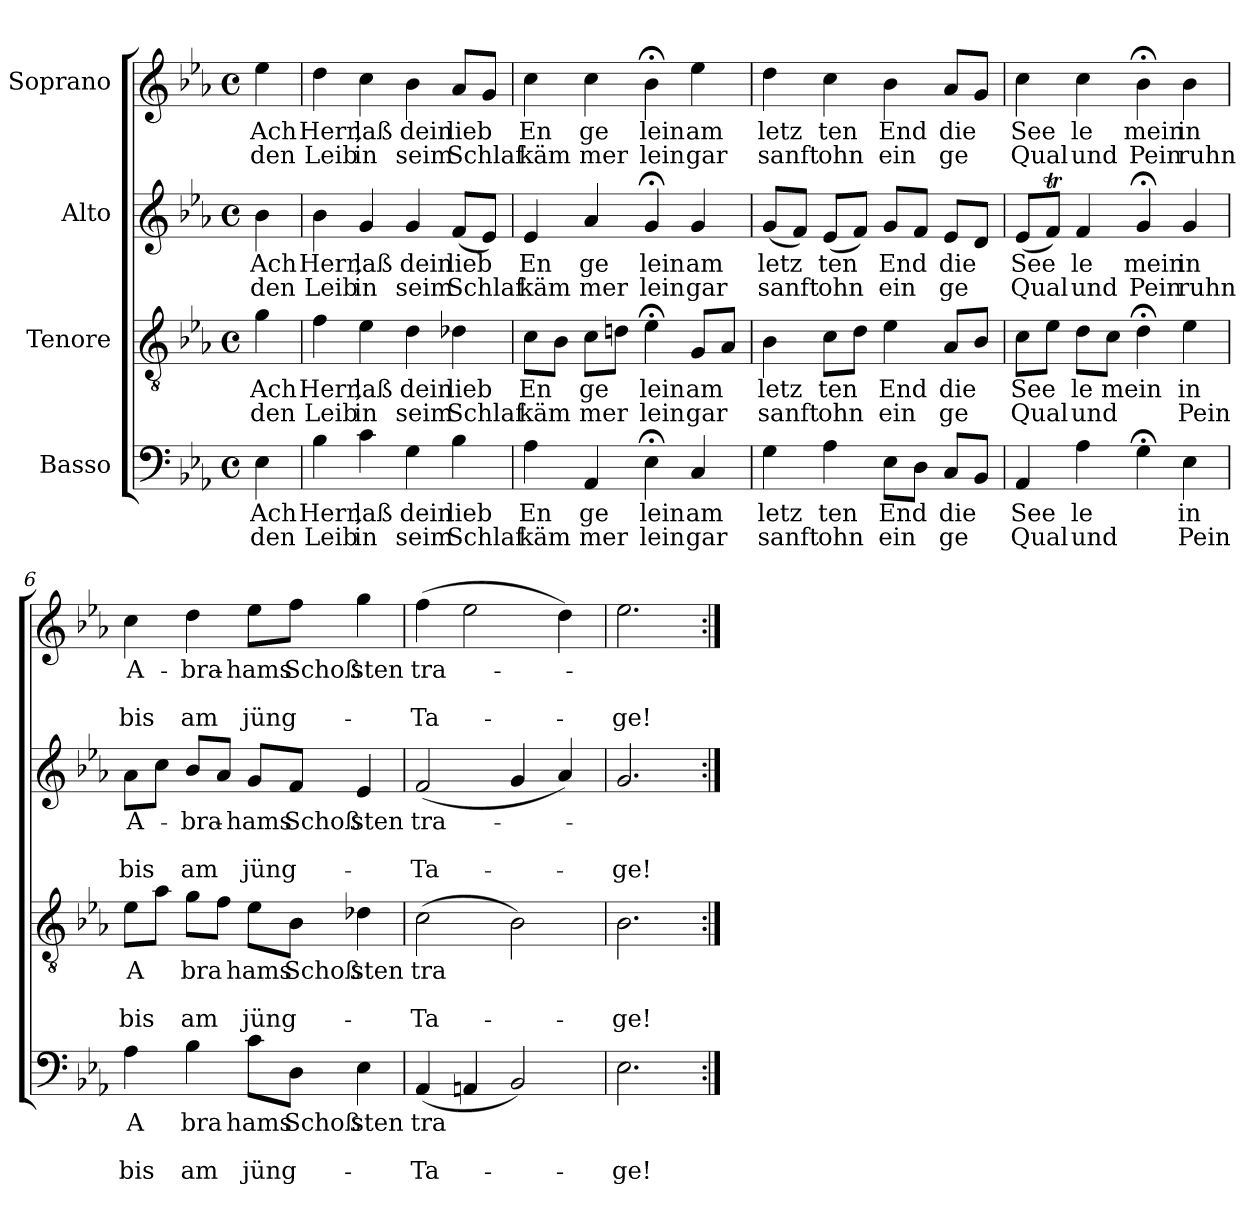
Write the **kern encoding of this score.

**kern	**text	**text	**text	**kern	**text	**text	**text	**kern	**text	**text	**text	**kern	**text	**text	**text
*part4	*part4	*part4	*part4	*part3	*part3	*part3	*part3	*part2	*part2	*part2	*part2	*part1	*part1	*part1	*part1
*staff4	*staff4	*staff4	*staff4	*staff3	*staff3	*staff3	*staff3	*staff2	*staff2	*staff2	*staff2	*staff1	*staff1	*staff1	*staff1
*I"Basso	*	*	*	*I"Tenore	*	*	*	*I"Alto	*	*	*	*I"Soprano	*	*	*
*clefF4	*	*	*	*clefGv2	*	*	*	*clefG2	*	*	*	*clefG2	*	*	*
*k[b-e-a-]	*	*	*	*k[b-e-a-]	*	*	*	*k[b-e-a-]	*	*	*	*k[b-e-a-]	*	*	*
*E-:	*	*	*	*E-:	*	*	*	*E-:	*	*	*	*E-:	*	*	*
*M4/4	*	*	*	*M4/4	*	*	*	*M4/4	*	*	*	*M4/4	*	*	*
*met(c)	*	*	*	*met(c)	*	*	*	*met(c)	*	*	*	*met(c)	*	*	*
=1	=1	=1	=1	=1	=1	=1	=1	=1	=1	=1	=1	=1	=1	=1	=1
!	!LO:LY:a	!LO:LY:a	!	!	!LO:LY:b	!LO:LY:b	!	!	!LO:LY:a	!LO:LY:a	!	!	!LO:LY:b	!LO:LY:b	!
4E-\	Ach	den	.	4g\	Ach	den	.	4b-\	Ach	den	.	4ee-\	Ach	den	.
=2!	=2!	=2!	=2!	=2!	=2!	=2!	=2!	=2!	=2!	=2!	=2!	=2!	=2!	=2!	=2!
!	!LO:LY:a	!LO:LY:a	!	!	!LO:LY:b	!LO:LY:b	!	!	!LO:LY:a	!LO:LY:a	!	!	!LO:LY:b	!LO:LY:b	!
4B-\	Herr,	Leib	.	4f\	Herr,	Leib	.	4b-\	Herr,	Leib	.	4dd\	Herr,	Leib	.
!	!LO:LY:a	!LO:LY:a	!	!	!LO:LY:b	!LO:LY:b	!	!	!LO:LY:a	!LO:LY:a	!	!	!LO:LY:b	!LO:LY:b	!
4c\	laß	in	.	4e-\	laß	in	.	4g/	laß	in	.	4cc\	laß	in	.
!	!LO:LY:a	!LO:LY:a	!	!	!LO:LY:b	!LO:LY:b	!	!	!LO:LY:a	!LO:LY:a	!	!	!LO:LY:b	!LO:LY:b	!
4G\	dein	seim	.	4d\	dein	seim	.	4g/	dein	seim	.	4b-\	dein	seim	.
!	!LO:LY:a	!LO:LY:a	!	!	!LO:LY:b	!LO:LY:b	!	!	!LO:LY:a	!LO:LY:a	!	!	!LO:LY:b	!LO:LY:b	!
4B-\	lieb	Schlaf	.	4d-X\	lieb	Schlaf	.	(<8f/L	lieb	Schlaf	.	8a-/L	lieb	Schlaf	.
.	.	.	.	.	.	.	.	8e-/J)	.	.	.	8g/J	.	.	.
=3!	=3!	=3!	=3!	=3!	=3!	=3!	=3!	=3!	=3!	=3!	=3!	=3!	=3!	=3!	=3!
!	!LO:LY:a	!LO:LY:a	!	!	!LO:LY:b	!LO:LY:b	!	!	!LO:LY:a	!LO:LY:a	!	!	!LO:LY:b	!LO:LY:b	!
4A-\	En	käm	.	8c\L	En	käm	.	4e-/	En	käm	.	4cc\	En	käm	.
.	.	.	.	8B-\J	.	.	.	.	.	.	.	.	.	.	.
!	!LO:LY:a	!LO:LY:a	!	!	!LO:LY:b	!LO:LY:b	!	!	!LO:LY:a	!LO:LY:a	!	!	!LO:LY:b	!LO:LY:b	!
4AA-/	ge	mer	.	8c\L	ge	mer	.	4a-/	ge	mer	.	4cc\	ge	mer	.
.	.	.	.	8dn\J	.	.	.	.	.	.	.	.	.	.	.
!	!LO:LY:a	!LO:LY:a	!	!	!LO:LY:b	!LO:LY:b	!	!	!LO:LY:a	!LO:LY:a	!	!	!LO:LY:b	!LO:LY:b	!
4E-;<\	lein	lein	.	4e-;<\	lein	lein	.	4g;</	lein	lein	.	4b-;<\	lein	lein	.
!	!LO:LY:a	!LO:LY:a	!	!	!LO:LY:b	!LO:LY:b	!	!	!LO:LY:a	!LO:LY:a	!	!	!LO:LY:b	!LO:LY:b	!
4C/	am	gar	.	8G/L	am	gar	.	4g/	am	gar	.	4ee-\	am	gar	.
.	.	.	.	8A-/J	.	.	.	.	.	.	.	.	.	.	.
=4!	=4!	=4!	=4!	=4!	=4!	=4!	=4!	=4!	=4!	=4!	=4!	=4!	=4!	=4!	=4!
!	!LO:LY:a	!LO:LY:a	!	!	!LO:LY:b	!LO:LY:b	!	!	!LO:LY:a	!LO:LY:a	!	!	!LO:LY:b	!LO:LY:b	!
4G\	letz	sanft	.	4B-\	letz	sanft	.	(<8g/L	letz	sanft	.	4dd\	letz	sanft	.
.	.	.	.	.	.	.	.	8f/J)	.	.	.	.	.	.	.
!	!LO:LY:a	!LO:LY:a	!	!	!LO:LY:b	!LO:LY:b	!	!	!LO:LY:a	!LO:LY:a	!	!	!LO:LY:b	!LO:LY:b	!
4A-\	ten	ohn	.	8c\L	ten	ohn	.	(<8e-/L	ten	ohn	.	4cc\	ten	ohn	.
.	.	.	.	8d\J	.	.	.	8f/J)	.	.	.	.	.	.	.
!	!LO:LY:a	!LO:LY:a	!	!	!LO:LY:b	!LO:LY:b	!	!	!LO:LY:a	!LO:LY:a	!	!	!LO:LY:b	!LO:LY:b	!
8E-\L	End	ein	.	4e-\	End	ein	.	8g/L	End	ein	.	4b-\	End	ein	.
8D\J	.	.	.	.	.	.	.	8f/J	.	.	.	.	.	.	.
!	!LO:LY:a	!LO:LY:a	!	!	!LO:LY:b	!LO:LY:b	!	!	!LO:LY:a	!LO:LY:a	!	!	!LO:LY:b	!LO:LY:b	!
8C/L	die	ge	.	8A-/L	die	ge	.	8e-/L	die	ge	.	8a-/L	die	ge	.
8BB-/J	.	.	.	8B-/J	.	.	.	8d/J	.	.	.	8g/J	.	.	.
=5!	=5!	=5!	=5!	=5!	=5!	=5!	=5!	=5!	=5!	=5!	=5!	=5!	=5!	=5!	=5!
!	!LO:LY:a	!LO:LY:a	!	!	!LO:LY:b	!LO:LY:b	!	!	!LO:LY:a	!LO:LY:a	!	!	!LO:LY:b	!LO:LY:b	!
4AA-/	See	Qual	.	8c\L	See	Qual	.	(<8e-/L	See	Qual	.	4cc\	See	Qual	.
.	.	.	.	8e-\J	.	.	.	8fT/J)	.	.	.	.	.	.	.
!	!LO:LY:a	!LO:LY:a	!	!	!LO:LY:b	!LO:LY:b	!	!	!LO:LY:a	!LO:LY:a	!	!	!LO:LY:b	!LO:LY:b	!
4A-\	le	und	.	8d\L	le	und	.	4f/	le	und	.	4cc\	le	und	.
!	!	!	!	!	!LO:LY:b	!	!	!	!	!	!	!	!	!	!
.	.	.	.	8c\J	mein	.	.	.	.	.	.	.	.	.	.
!	!	!	!	!	!	!	!	!	!LO:LY:a	!LO:LY:a	!	!	!LO:LY:b	!LO:LY:b	!
4G;<\	.	.	.	4d;<\	.	.	.	4g;</	mein	Pein	.	4b-;<\	mein	Pein	.
!	!LO:LY:a	!LO:LY:a	!	!	!LO:LY:b	!LO:LY:b	!	!	!LO:LY:a	!LO:LY:a	!	!	!LO:LY:b	!LO:LY:b	!
4E-\	in	Pein	.	4e-\	in	Pein	.	4g/	in	ruhn	.	4b-\	in	ruhn	.
!!LO:LB:g=z
=6!	=6!	=6!	=6!	=6!	=6!	=6!	=6!	=6!	=6!	=6!	=6!	=6!	=6!	=6!	=6!
!	!LO:LY:a	!	!LO:LY:a	!	!LO:LY:b	!	!LO:LY:b	!	!LO:LY:a	!	!LO:LY:a	!	!LO:LY:b	!	!LO:LY:b
4A-\	A	.	bis	8e-\L	A	.	bis	8a-\L	A-	.	bis	4cc\	A-	.	bis
.	.	.	.	8a-\J	.	.	.	8cc\J	.	.	.	.	.	.	.
!	!LO:LY:a	!	!LO:LY:a	!	!LO:LY:b	!	!LO:LY:b	!	!LO:LY:a	!	!LO:LY:a	!	!LO:LY:b	!	!LO:LY:b
4B-\	bra	.	am	8g\L	bra	.	am	8b-/L	-bra-	.	am	4dd\	-bra-	.	am
.	.	.	.	8f\J	.	.	.	8a-/J	.	.	.	.	.	.	.
!	!LO:LY:a	!	!LO:LY:a	!	!LO:LY:b	!	!LO:LY:b	!	!LO:LY:a	!	!LO:LY:a	!	!LO:LY:b	!	!LO:LY:b
8c\L	hams	.	jüng-	8e-\L	hams	.	jüng-	8g/L	-hams	.	jüng-	8ee-\L	-hams	.	jüng-
!	!LO:LY:a	!	!	!	!LO:LY:b	!	!	!	!LO:LY:a	!	!	!	!LO:LY:b	!	!
8D\J	Schoß	.	.	8B-\J	Schoß	.	.	8f/J	Schoß	.	.	8ff\J	Schoß	.	.
!	!LO:LY:a	!	!	!	!LO:LY:b	!	!	!	!LO:LY:a	!	!	!	!LO:LY:b	!	!
4E-\	sten	.	.	4d-X\	sten	.	.	4e-/	sten	.	.	4gg\	sten	.	.
=7!	=7!	=7!	=7!	=7!	=7!	=7!	=7!	=7!	=7!	=7!	=7!	=7!	=7!	=7!	=7!
!	!LO:LY:a	!	!LO:LY:a	!	!LO:LY:b	!	!LO:LY:b	!	!LO:LY:a	!	!LO:LY:a	!	!LO:LY:b	!	!LO:LY:b
(<4AA-/	tra	.	-Ta-	(>2c\	tra	.	-Ta-	(<2f/	tra-	.	-Ta-	(>4ff\	tra-	.	-Ta-
4AAn/	.	.	.	.	.	.	.	.	.	.	.	2ee-\	.	.	.
2BB-/)	.	.	.	2B-\)	.	.	.	4g/	.	.	.	.	.	.	.
.	.	.	.	.	.	.	.	4a-/)	.	.	.	4dd\)	.	.	.
=8!	=8!	=8!	=8!	=8!	=8!	=8!	=8!	=8!	=8!	=8!	=8!	=8!	=8!	=8!	=8!
!	!	!	!LO:LY:a	!	!	!	!LO:LY:b	!	!	!	!LO:LY:a	!	!	!	!LO:LY:b
2.E-\	.	.	-ge!-	2.B-\	.	.	-ge!-	2.g/	.	.	-ge!-	2.ee-\	.	.	-ge!-
=:|!	=:|!	=:|!	=:|!	=:|!	=:|!	=:|!	=:|!	=:|!	=:|!	=:|!	=:|!	=:|!	=:|!	=:|!	=:|!
*-	*-	*-	*-	*-	*-	*-	*-	*-	*-	*-	*-	*-	*-	*-	*-
